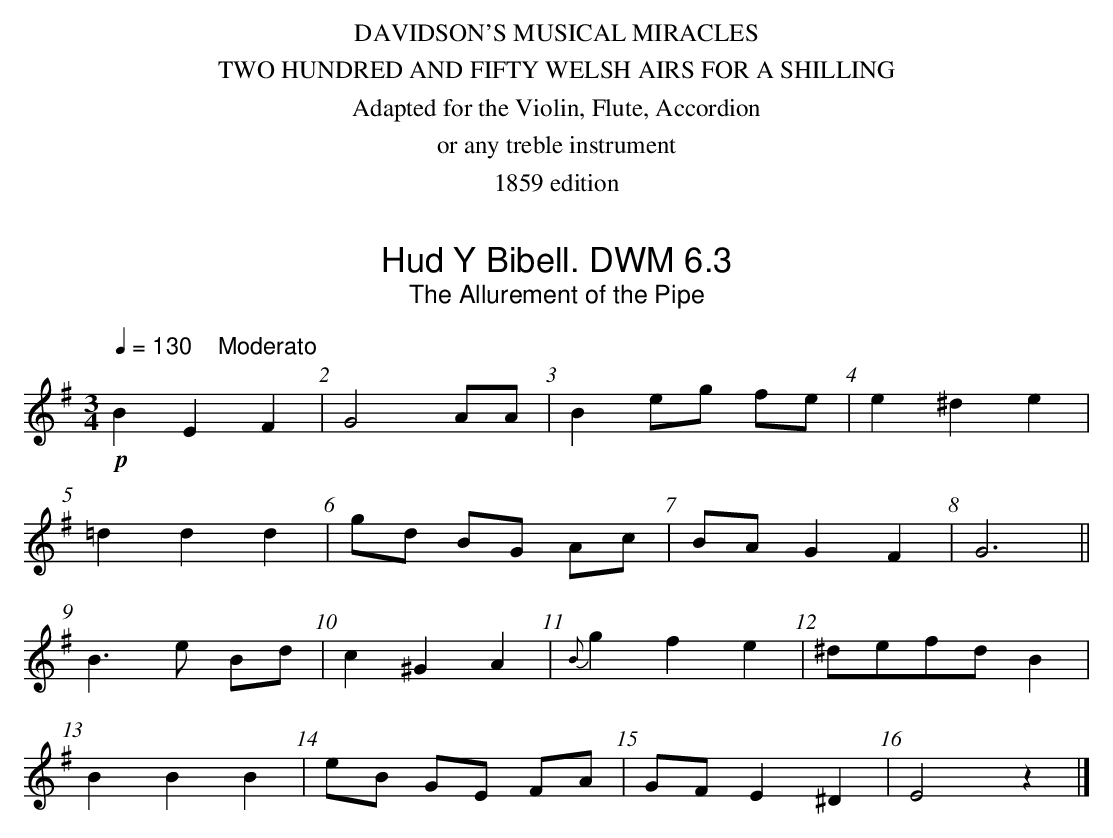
X:1
T:Hud Y Bibell. DWM 6.3
T:Allurement of the Pipe, The
M:3/4
L:1/8
Q:1/4=130 "    Moderato"
K:G
!p!B2E2F2|G4 AA|B2 eg fe|e2^d2e2|
=d2d2d2|gd BG Ac|BA G2F2|G6||
B3e Bd|c2^G2A2|{B}g2f2e2|^defd B2|
B2B2B2|eB GE FA|GF E2 ^D2|E4 z2|]
